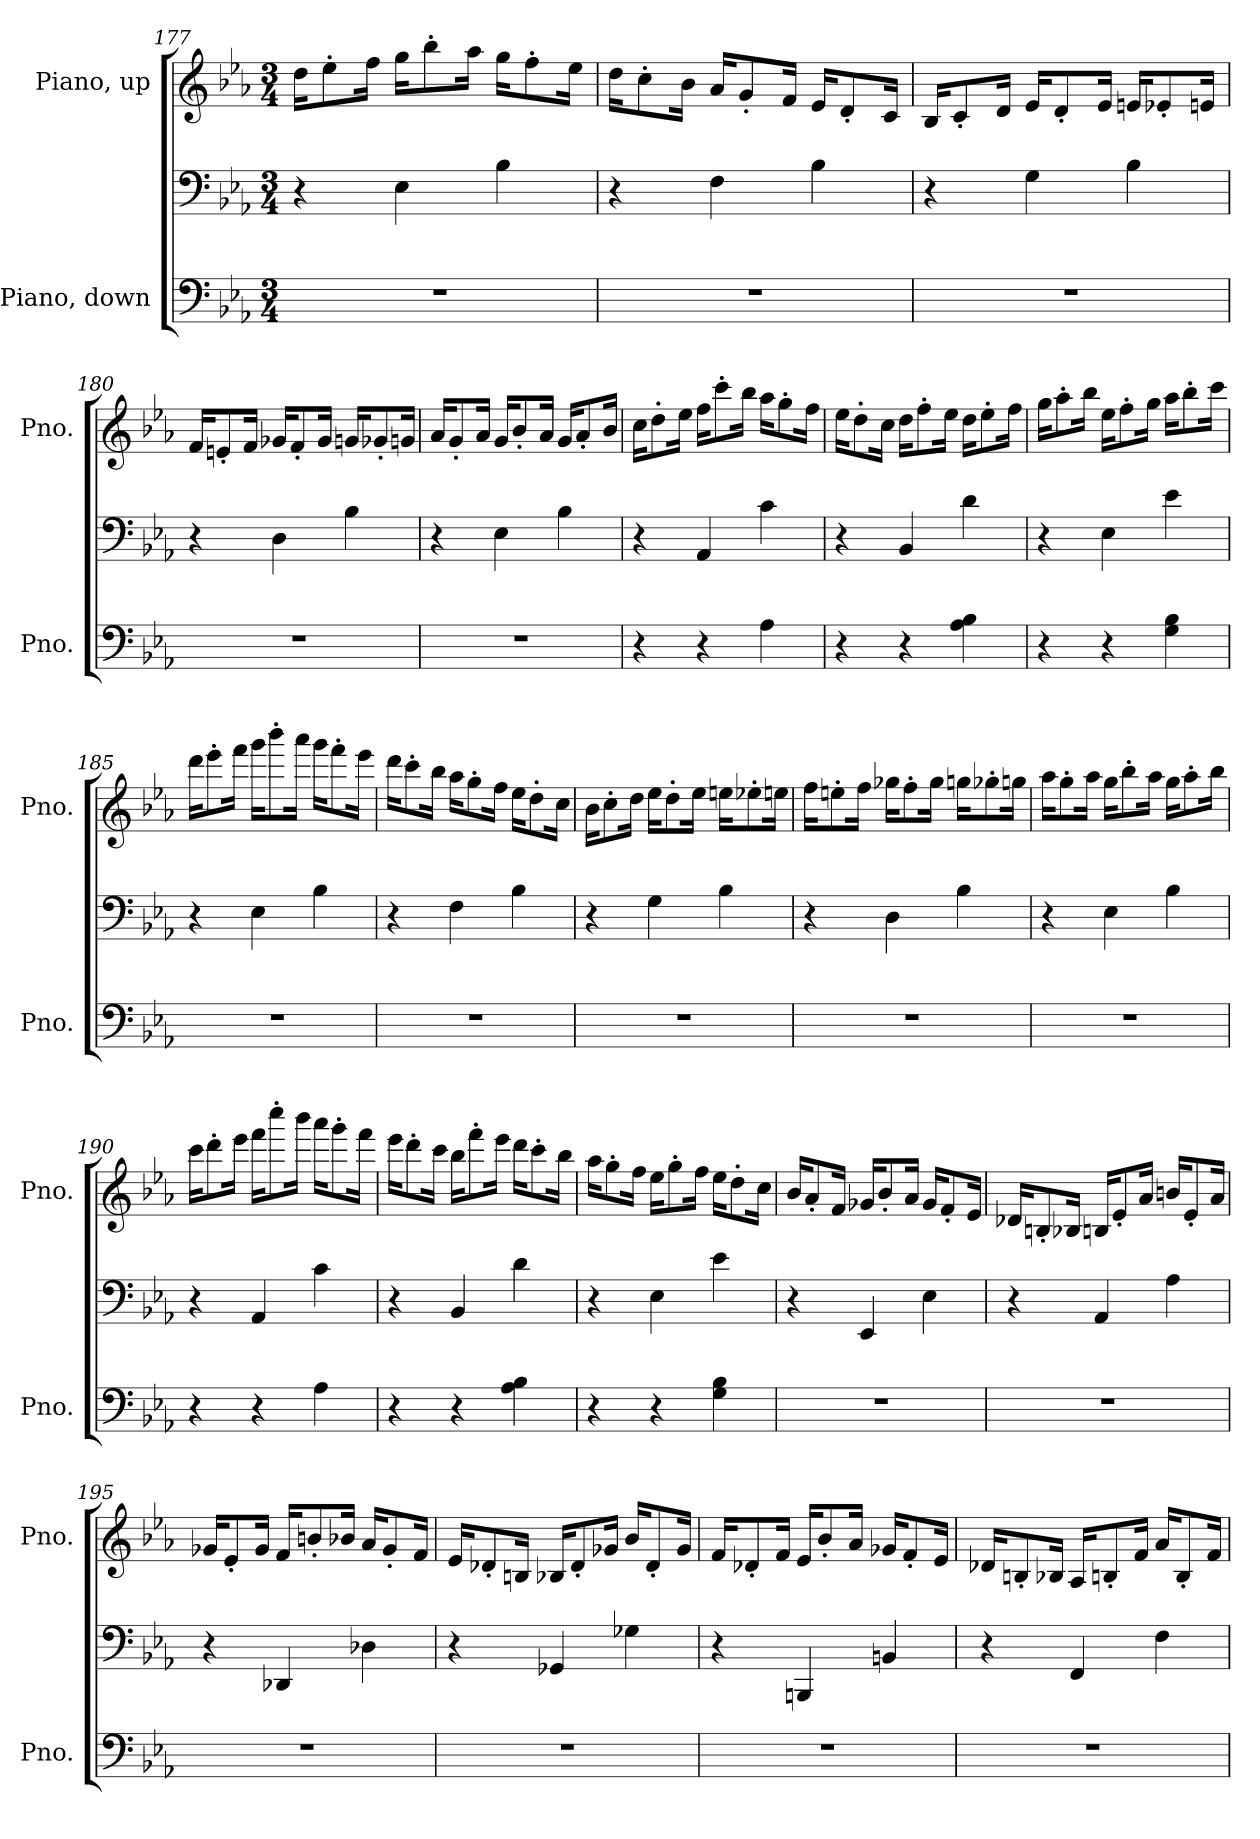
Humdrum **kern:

**kern	**kern	**kern
*part2	*part2	*part1
*staff3	*staff2	*staff1
*I"Piano, down	*	*I"Piano, up
*I'Pno.	*	*I'Pno.
!!LO:LB:g=z
*clefF4	*clefF4	*clefG2
*k[b-e-a-]	*k[b-e-a-]	*k[b-e-a-]
*M3/4	*M3/4	*M3/4
=177	=177	=177
2.r	4r	16dd\KL
.	.	8ee-'\
.	.	16ff\Jk
.	4E-\	16gg\KL
.	.	8bb-'\
.	.	16aa-\Jk
.	4B-\	16gg\KL
.	.	8ff'\
.	.	16ee-\Jk
=178	=178	=178
2.r	4r	16dd\KL
.	.	8cc'\
.	.	16b-\Jk
.	4F\	16a-/KL
.	.	8g'/
.	.	16f/Jk
.	4B-\	16e-/KL
.	.	8d'/
.	.	16c/Jk
=179	=179	=179
2.r	4r	16B-/KL
.	.	8c'/
.	.	16d/Jk
.	4G\	16e-/KL
.	.	8d'/
.	.	16e-/Jk
.	4B-\	16en/KL
.	.	8e-X'/
.	.	16en/Jk
!!LO:LB:g=z
=180	=180	=180
2.r	4r	16f/KL
.	.	8en'/
.	.	16f/Jk
.	4D\	16g-X/KL
.	.	8f'/
.	.	16g-/Jk
.	4B-\	16gn/KL
.	.	8g-X'/
.	.	16gn/Jk
=181	=181	=181
2.r	4r	16a-/KL
.	.	8g'/
.	.	16a-/Jk
.	4E-\	16g/KL
.	.	8b-'/
.	.	16a-/Jk
.	4B-\	16g/KL
.	.	8a-'/
.	.	16b-/Jk
=182	=182	=182
4r	4r	16cc\KL
.	.	8dd'\
.	.	16ee-\Jk
4r	4AA-/	16ff\KL
.	.	8ccc'\
.	.	16bb-\Jk
4A-\	4c\	16aa-\KL
.	.	8gg'\
.	.	16ff\Jk
=183	=183	=183
4r	4r	16ee-\KL
.	.	8dd'\
.	.	16cc\Jk
4r	4BB-/	16dd\KL
.	.	8ff'\
.	.	16ee-\Jk
4A-\ 4B-\	4d\	16dd\KL
.	.	8ee-'\
.	.	16ff\Jk
!!LO:PB:g=z
=184	=184	=184
4r	4r	16gg\KL
.	.	8aa-'\
.	.	16bb-\Jk
4r	4E-\	16ee-\KL
.	.	8ff'\
.	.	16gg\Jk
4G\ 4B-\	4e-\	16aa-\KL
.	.	8bb-'\
.	.	16ccc\Jk
=185	=185	=185
2.r	4r	16ddd\KL
.	.	8eee-'\
.	.	16fff\Jk
.	4E-\	16ggg\KL
.	.	8bbb-'\
.	.	16aaa-\Jk
.	4B-\	16ggg\KL
.	.	8fff'\
.	.	16eee-\Jk
=186	=186	=186
2.r	4r	16ddd\KL
.	.	8ccc'\
.	.	16bb-\Jk
.	4F\	16aa-\KL
.	.	8gg'\
.	.	16ff\Jk
.	4B-\	16ee-\KL
.	.	8dd'\
.	.	16cc\Jk
!!LO:LB:g=z
=187	=187	=187
2.r	4r	16b-\KL
.	.	8cc'\
.	.	16dd\Jk
.	4G\	16ee-\KL
.	.	8dd'\
.	.	16ee-\Jk
.	4B-\	16een\KL
.	.	8ee-X'\
.	.	16een\Jk
=188	=188	=188
2.r	4r	16ff\KL
.	.	8een'\
.	.	16ff\Jk
.	4D\	16gg-X\KL
.	.	8ff'\
.	.	16gg-\Jk
.	4B-\	16ggn\KL
.	.	8gg-X'\
.	.	16ggn\Jk
=189	=189	=189
2.r	4r	16aa-\KL
.	.	8gg'\
.	.	16aa-\Jk
.	4E-\	16gg\KL
.	.	8bb-'\
.	.	16aa-\Jk
.	4B-\	16gg\KL
.	.	8aa-'\
.	.	16bb-\Jk
!!LO:LB:g=z
=190	=190	=190
4r	4r	16ccc\KL
.	.	8ddd'\
.	.	16eee-\Jk
4r	4AA-/	16fff\KL
.	.	8cccc'\
.	.	16bbb-\Jk
4A-\	4c\	16aaa-\KL
.	.	8ggg'\
.	.	16fff\Jk
=191	=191	=191
4r	4r	16eee-\KL
.	.	8ddd'\
.	.	16ccc\Jk
4r	4BB-/	16bb-\KL
.	.	8fff'\
.	.	16eee-\Jk
4A-\ 4B-\	4d\	16ddd\KL
.	.	8ccc'\
.	.	16bb-\Jk
=192	=192	=192
4r	4r	16aa-\KL
.	.	8gg'\
.	.	16ff\Jk
4r	4E-\	16ee-\KL
.	.	8gg'\
.	.	16ff\Jk
4G\ 4B-\	4e-\	16ee-\KL
.	.	8dd'\
.	.	16cc\Jk
!!LO:LB:g=z
=193	=193	=193
2.r	4r	16b-/KL
.	.	8a-'/
.	.	16f/Jk
.	4EE-/	16g-X/KL
.	.	8b-'/
.	.	16a-/Jk
.	4E-\	16g-/KL
.	.	8f'/
.	.	16e-/Jk
=194	=194	=194
2.r	4r	16d-X/KL
.	.	8Bn'/
.	.	16B-X/Jk
.	4AA-/	16Bn/KL
.	.	8e-'/
.	.	16a-/Jk
.	4A-\	16bn/KL
.	.	8e-'/
.	.	16a-/Jk
=195	=195	=195
2.r	4r	16g-X/KL
.	.	8e-'/
.	.	16g-/Jk
.	4DD-X/	16f/KL
.	.	8bn'/
.	.	16b-X/Jk
.	4D-X\	16a-/KL
.	.	8g-'/
.	.	16f/Jk
!!LO:PB:g=z
=196	=196	=196
2.r	4r	16e-/KL
.	.	8d-X'/
.	.	16Bn/Jk
.	4GG-X/	16B-X/KL
.	.	8d-'/
.	.	16g-X/Jk
.	4G-X\	16b-/KL
.	.	8d-'/
.	.	16g-/Jk
=197	=197	=197
2.r	4r	16f/KL
.	.	8d-X'/
.	.	16f/Jk
.	4BBBn/	16e-/KL
.	.	8b-'/
.	.	16a-/Jk
.	4BBn/	16g-X/KL
.	.	8f'/
.	.	16e-/Jk
=198	=198	=198
2.r	4r	16d-X/KL
.	.	8Bn'/
.	.	16B-X/Jk
.	4FF/	16A-/KL
.	.	8Bn'/
.	.	16f/Jk
.	4F\	16a-/KL
.	.	8B'/
.	.	16f/Jk
=	=	=
*-	*-	*-
